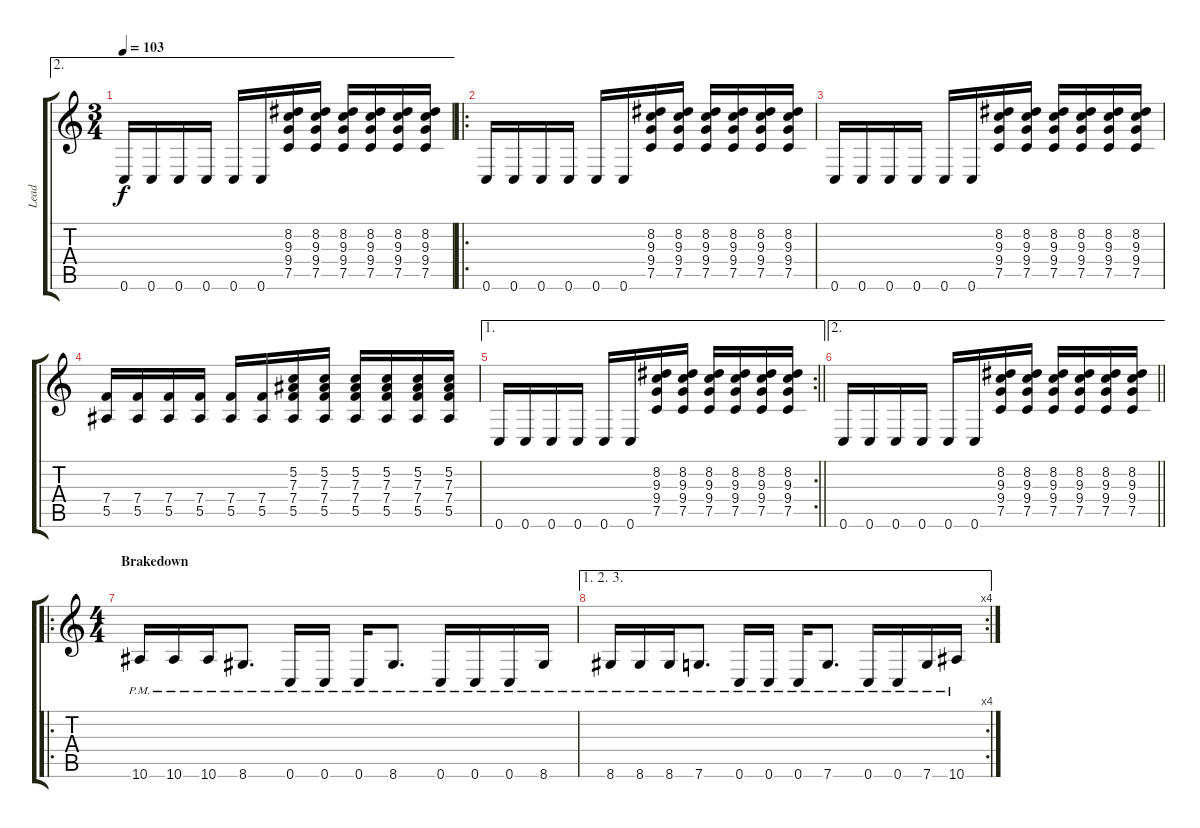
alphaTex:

\track ("Lead" "Lead") {instrument distortionguitar}
\staff {score tabs}
\tuning (C4 G3 Eb3 Bb2 F2 C2) {hide}
\ae 2
\ts (3 4)
\tempo 103
\clef g2
\ks c
0.6.16{dy f} 0.6.16 0.6.16 0.6.16 0.6.16 0.6.16 (8.2 9.3 9.4 7.5).16 (8.2 9.3 9.4 7.5).16 (8.2 9.3 9.4 7.5).16 (8.2 9.3 9.4 7.5).16 (8.2 9.3 9.4 7.5).16 (8.2 9.3 9.4 7.5).16 |
\ro
0.6.16 0.6.16 0.6.16 0.6.16 0.6.16 0.6.16 (8.2 9.3 9.4 7.5).16 (8.2 9.3 9.4 7.5).16 (8.2 9.3 9.4 7.5).16 (8.2 9.3 9.4 7.5).16 (8.2 9.3 9.4 7.5).16 (8.2 9.3 9.4 7.5).16 |
0.6.16 0.6.16 0.6.16 0.6.16 0.6.16 0.6.16 (8.2 9.3 9.4 7.5).16 (8.2 9.3 9.4 7.5).16 (8.2 9.3 9.4 7.5).16 (8.2 9.3 9.4 7.5).16 (8.2 9.3 9.4 7.5).16 (8.2 9.3 9.4 7.5).16 |
(7.4 5.5).16 (7.4 5.5).16 (7.4 5.5).16 (7.4 5.5).16 (7.4 5.5).16 (7.4 5.5).16 (5.2 7.3 7.4 5.5).16 (5.2 7.3 7.4 5.5).16 (5.2 7.3 7.4 5.5).16 (5.2 7.3 7.4 5.5).16 (5.2 7.3 7.4 5.5).16 (5.2 7.3 7.4 5.5).16 |
\ae 1
\rc 2
\barLineRight lightlight
0.6.16 0.6.16 0.6.16 0.6.16 0.6.16 0.6.16 (8.2 9.3 9.4 7.5).16 (8.2 9.3 9.4 7.5).16 (8.2 9.3 9.4 7.5).16 (8.2 9.3 9.4 7.5).16 (8.2 9.3 9.4 7.5).16 (8.2 9.3 9.4 7.5).16 |
\ae 2
\barLineRight lightlight
0.6.16 0.6.16 0.6.16 0.6.16 0.6.16 0.6.16 (8.2 9.3 9.4 7.5).16 (8.2 9.3 9.4 7.5).16 (8.2 9.3 9.4 7.5).16 (8.2 9.3 9.4 7.5).16 (8.2 9.3 9.4 7.5).16 (8.2 9.3 9.4 7.5).16 |
\ro
\ts (4 4)
\section ("" "Brakedown")
10.6{pm}.16 10.6{pm}.16 10.6{pm}.16 8.6{pm}.8{d} 0.6{pm}.16 0.6{pm}.16 0.6{pm}.16 8.6{pm}.8{d} 0.6{pm}.16 0.6{pm}.16 0.6{pm}.16 8.6{pm}.16 |
\ae (1 2 3)
\rc 4
8.6{pm}.16 8.6{pm}.16 8.6{pm}.16 7.6{pm}.8{d} 0.6{pm}.16 0.6{pm}.16 0.6{pm}.16 7.6{pm}.8{d} 0.6{pm}.16 0.6{pm}.16 7.6{pm}.16 10.6{pm}.16
